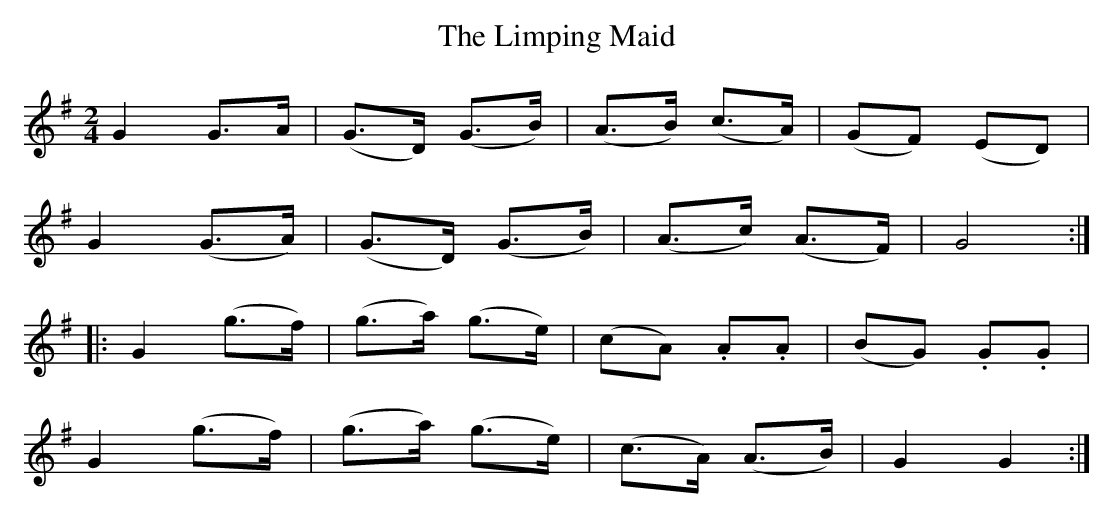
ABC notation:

X:1
T:Limping Maid, The
M:2/4
L:1/8
K:G
G2 G>A|(G>D) (G>B)|(A>B) (c>A)|(GF) (ED)|
G2 (G>A)|(G>D) (G>B)|(A>c) (A>F)|G4:|
|:G2 (g>f)|(g>a) (g>e)|(cA) .A.A|(BG) .G.G|
G2 (g>f)|(g>a) (g>e)|(c>A) (A>B)|G2G2:|]
